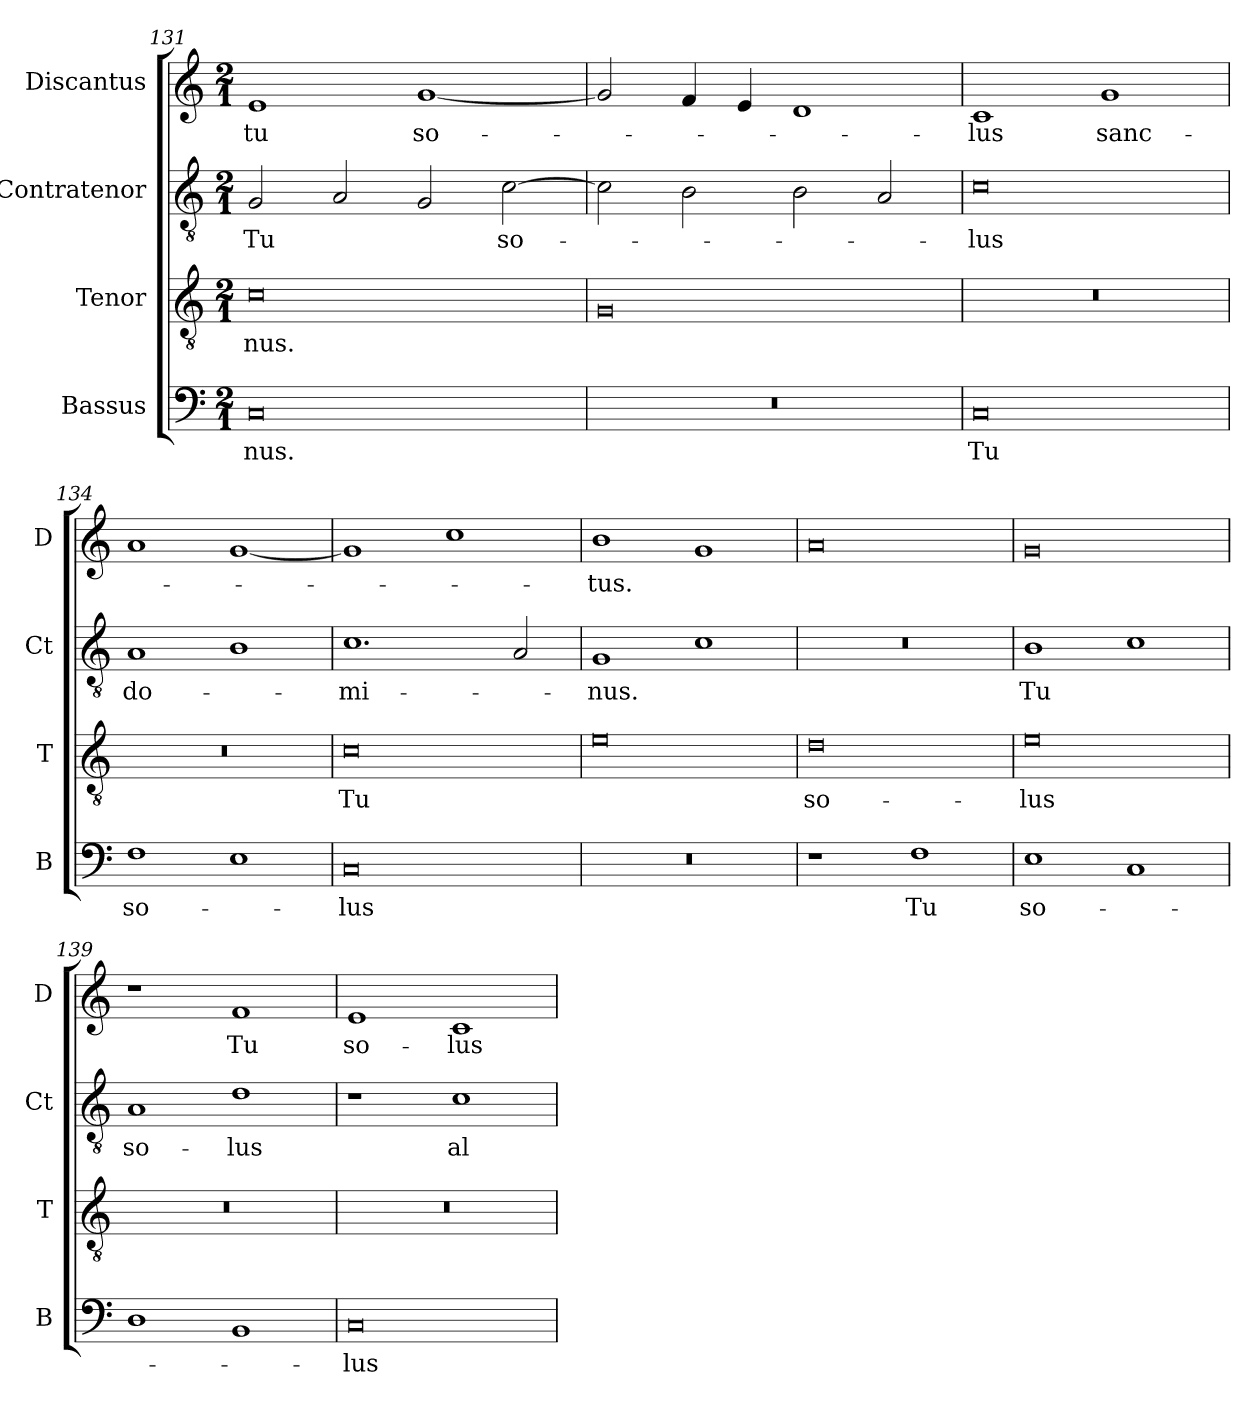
**kern	**text	**kern	**text	**kern	**text	**kern	**text
*part4	*part4	*part3	*part3	*part2	*part2	*part1	*part1
*staff4	*staff4	*staff3	*staff3	*staff2	*staff2	*staff1	*staff1
*I"Bassus	*	*I"Tenor	*	*I"Contratenor	*	*I"Discantus	*
*I'B	*	*I'T	*	*I'Ct	*	*I'D	*
*clefF4	*	*clefGv2	*	*clefGv2	*	*clefG2	*
*k[]	*	*k[]	*	*k[]	*	*k[]	*
*M2/1	*	*M2/1	*	*M2/1	*	*M2/1	*
=131	=131	=131	=131	=131	=131	=131	=131
0C	-nus.	0c	-nus.	2G/	Tu	1e	tu
.	.	.	.	2A/	.	.	.
.	.	.	.	2G/	.	[1g	so-
.	.	.	.	[2c\	so-	.	.
=132	=132	=132	=132	=132	=132	=132	=132
0r	.	0G	.	2c\]	.	2g/]	.
.	.	.	.	2B\	.	4f/	.
.	.	.	.	.	.	4e/	.
.	.	.	.	2B\	.	1d	.
.	.	.	.	2A/	.	.	.
=133	=133	=133	=133	=133	=133	=133	=133
0C	Tu	0r	.	0c	-lus	1c	-lus
.	.	.	.	.	.	1g	sanc-
=134	=134	=134	=134	=134	=134	=134	=134
1F	so-	0r	.	1A	do-	1a	.
1E	.	.	.	1B	.	[1g	.
=135	=135	=135	=135	=135	=135	=135	=135
0C	-lus	0c	Tu	1.c	-mi-	1g]	.
.	.	.	.	.	.	1cc	.
.	.	.	.	2A/	.	.	.
=136	=136	=136	=136	=136	=136	=136	=136
0r	.	0e	.	1G	-nus.	1b	-tus.
.	.	.	.	1c	.	1g	.
=137	=137	=137	=137	=137	=137	=137	=137
1r	.	0d	so-	0r	.	0a	.
1F	Tu	.	.	.	.	.	.
=138	=138	=138	=138	=138	=138	=138	=138
1E	so-	0e	-lus	1B	Tu	0g	.
1C	.	.	.	1c	.	.	.
=139	=139	=139	=139	=139	=139	=139	=139
1D	.	0r	.	1A	so-	1r	.
1BB	.	.	.	1d	-lus	1f	Tu
=140	=140	=140	=140	=140	=140	=140	=140
0C	-lus	0r	.	1r	.	1e	so-
.	.	.	.	1c	al-	1c	-lus
=	=	=	=	=	=	=	=
*-	*-	*-	*-	*-	*-	*-	*-
